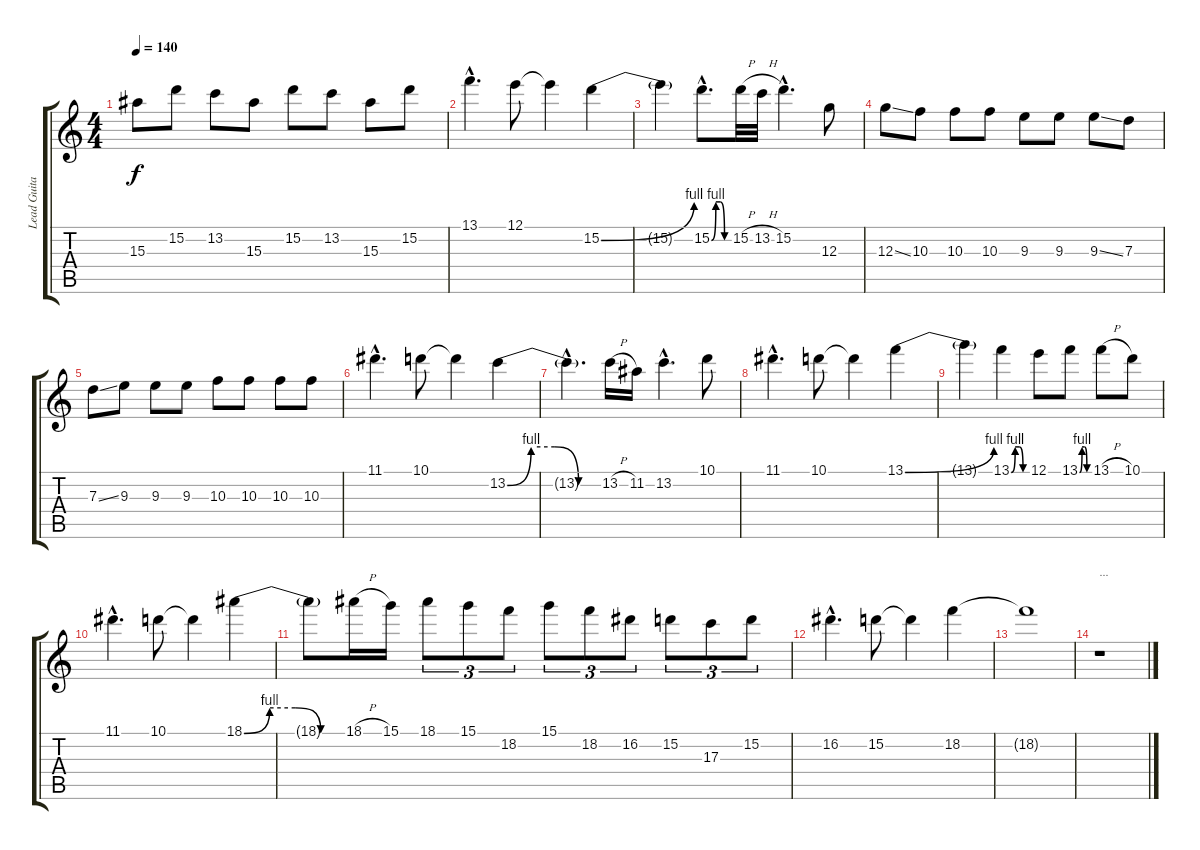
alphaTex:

\track ("Lead Guitar 1" "Lead Guita") {instrument distortionguitar}
\staff {score tabs}
\tuning (E4 B3 G3 D3 A2 E2) {hide}
\ts (4 4)
\tempo 140
\clef g2
\ks c
15.3.8{dy f} 15.2.8 13.2.8 15.3.8 15.2.8 13.2.8 15.3.8 15.2.8 |
13.1{hac}.4{d} 12.1.8 12.1{t}.4 15.2{be (bend 0 0 60 4)}.4 |
15.2{t}.4 15.2{be (custom 0 0 15 4 30 4 45 0 60 0) hac}.8{d} 15.2{h}.32 13.2{h}.32 15.2{hac}.4{d} 12.3.8 |
12.3{ss}.8 10.3.8 10.3.8 10.3.8 9.3.8 9.3.8 9.3{ss}.8 7.3.8 |
7.3{ss}.8 9.3.8 9.3.8 9.3.8 10.3.8 10.3.8 10.3.8 10.3.8 |
11.1{hac}.4{d} 10.1.8 10.1{t}.4 13.2{be (custom 0 0 15 4 30 4 45 0 60 0)}.4 |
13.2{hac t}.4{d} 13.2{h}.16 11.2.16 13.2{hac}.4{d} 10.1.8 |
11.1{hac}.4{d} 10.1.8 10.1{t}.4 13.1{be (bend 0 0 60 4)}.4 |
13.1{t}.4 13.1{be (custom 0 0 15 4 30 4 45 0 60 0)}.4 12.1.8 13.1{be (custom 0 0 15 4 30 4 45 0 60 0)}.8 13.1{h}.8 10.1.8 |
11.1{hac}.4{d} 10.1.8 10.1{t}.4 18.1{be (custom 0 0 15 4 30 4 45 0 60 0)}.4 |
18.1{t}.8 18.1{h}.16 15.1.16 18.1.8{tu (3 2)} 15.1.8{tu (3 2)} 18.2.8{tu (3 2)} 15.1.8{tu (3 2)} 18.2.8{tu (3 2)} 16.2.8{tu (3 2)} 15.2.8{tu (3 2)} 17.3.8{tu (3 2)} 15.2.8{tu (3 2)} |
16.2{hac}.4{d} 15.2.8 15.2{t}.4 18.2.4 |
18.2{t}.1 |
r.1{txt "..."}
